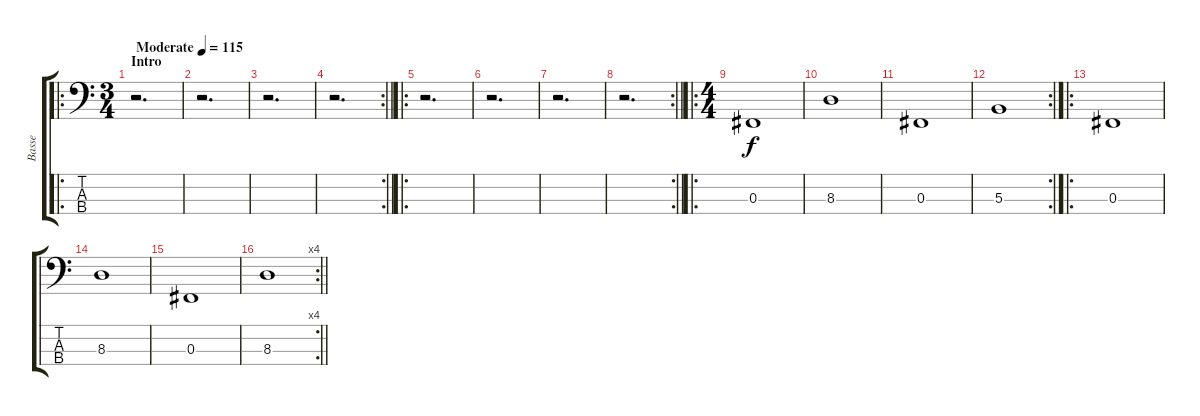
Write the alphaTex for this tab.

\track ("Basse" "Basse") {instrument electricbassfinger}
\staff {score tabs}
\tuning (E2 B1 Gb1 Db1) {hide}
\ro
\ts (3 4)
\section ("" "Intro")
\tempo (115 "Moderate")
\clef f4
\ks c
r.2{d dy f instrument electricbassfinger} |
r.2{d} |
r.2{d} |
\rc 2
\barLineRight lightlight
r.2{d} |
\ro
\section ("" "")
r.2{d} |
r.2{d} |
r.2{d} |
\rc 2
\barLineRight lightlight
r.2{d} |
\ro
\ts (4 4)
\section ("" "")
0.3.1 |
8.3.1 |
0.3.1 |
\rc 2
5.3.1 |
\ro
0.3.1 |
8.3.1 |
0.3.1 |
\rc 4
\barLineRight lightlight
8.3.1
